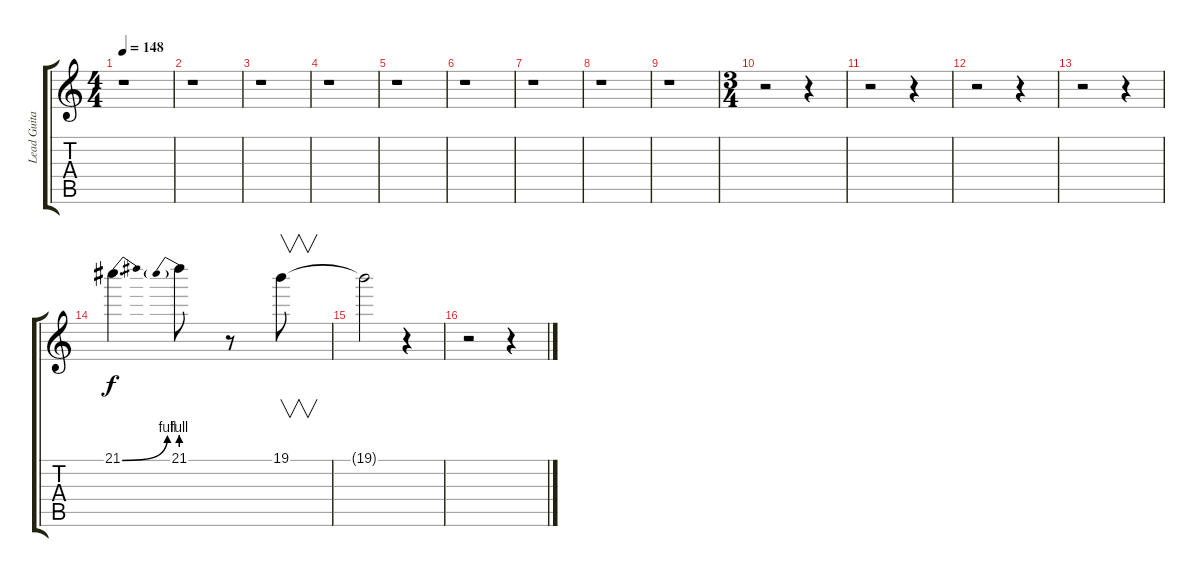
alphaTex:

\track ("Lead Guitar 4" "Lead Guita") {instrument distortionguitar}
\staff {score tabs}
\tuning (E4 B3 G3 D3 A2 E2) {hide}
\ts (4 4)
\tempo 148
\clef g2
\ks c
r.1{dy f} |
r.1 |
r.1 |
r.1 |
r.1 |
r.1 |
r.1 |
r.1 |
r.1 |
\ts (3 4)
r.2 r.4 |
r.2 r.4 |
r.2 r.4 |
r.2 r.4 |
21.1{be (bend 0 0 60 4)}.4{d} 21.1{be (prebend 0 4 60 4)}.8 r.8 19.1.8{v} |
19.1{t}.2 r.4 |
r.2 r.4
